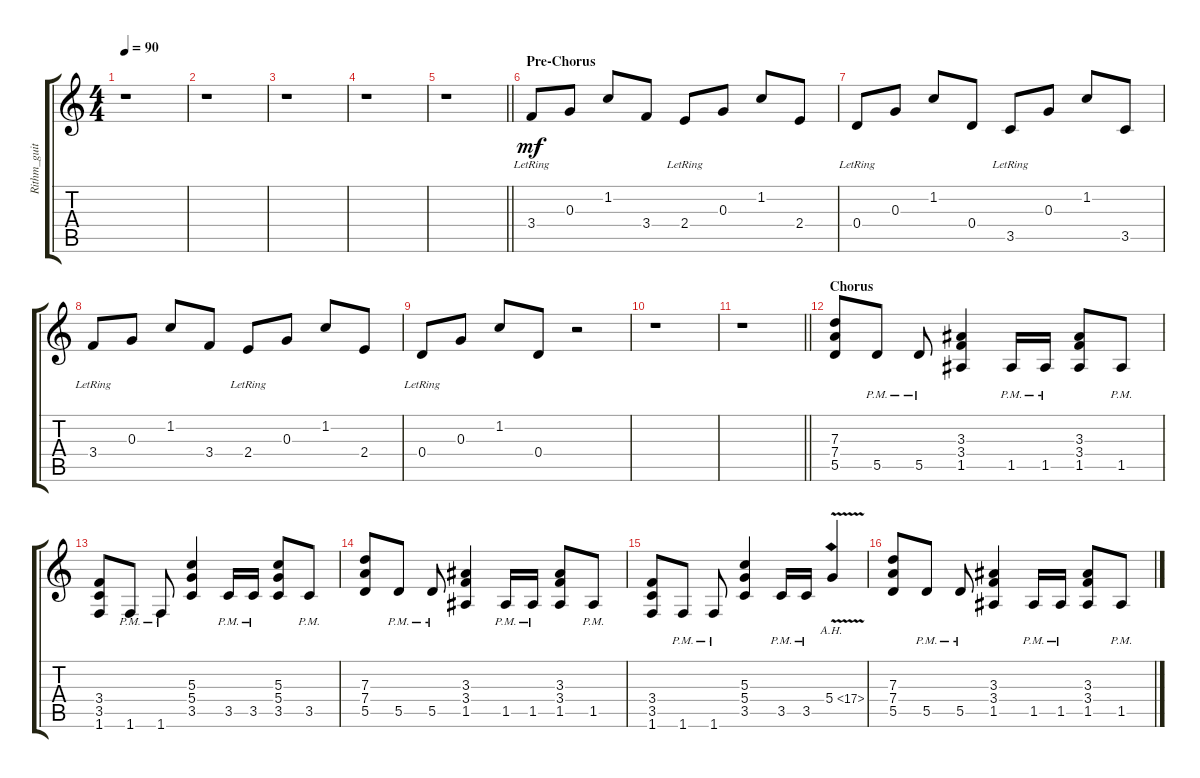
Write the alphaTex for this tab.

\track ("Rithm_guitar" "Rithm_guit") {instrument electricguitarclean}
\staff {score tabs}
\tuning (E4 B3 G3 D3 A2 E2) {hide}
\ts (4 4)
\tempo 90
\clef g2
\ks c
r.1{dy f} |
r.1 |
r.1 |
r.1 |
\barLineRight lightlight
r.1 |
\section ("" "Pre-Chorus")
3.4{lr}.8{dy mf instrument electricguitarjazz} 0.3.8 1.2.8 3.4.8 2.4{lr}.8 0.3.8 1.2.8 2.4.8 |
0.4{lr}.8 0.3.8 1.2.8 0.4.8 3.5{lr}.8 0.3.8 1.2.8 3.5.8 |
3.4{lr}.8 0.3.8 1.2.8 3.4.8 2.4{lr}.8 0.3.8 1.2.8 2.4.8 |
0.4{lr}.8 0.3.8 1.2.8 0.4.8 r.2 |
r.1 |
\barLineRight lightlight
r.1 |
\section ("" "Chorus")
(7.3 7.4 5.5).8{instrument overdrivenguitar} 5.5{pm}.8 5.5{pm}.8 (3.3 3.4 1.5).4 1.5{pm}.16 1.5{pm}.16 (3.3 3.4 1.5).8 1.5{pm}.8 |
(3.4 3.5 1.6).8 1.6{pm}.8 1.6{pm}.8 (5.3 5.4 3.5).4 3.5{pm}.16 3.5{pm}.16 (5.3 5.4 3.5).8 3.5{pm}.8 |
(7.3 7.4 5.5).8 5.5{pm}.8 5.5{pm}.8 (3.3 3.4 1.5).4 1.5{pm}.16 1.5{pm}.16 (3.3 3.4 1.5).8 1.5{pm}.8 |
(3.4 3.5 1.6).8 1.6{pm}.8 1.6{pm}.8 (5.3 5.4 3.5).4 3.5{pm}.16 3.5{pm}.16 5.4{ah 12 v}.4 |
(7.3 7.4 5.5).8 5.5{pm}.8 5.5{pm}.8 (3.3 3.4 1.5).4 1.5{pm}.16 1.5{pm}.16 (3.3 3.4 1.5).8 1.5{pm}.8
